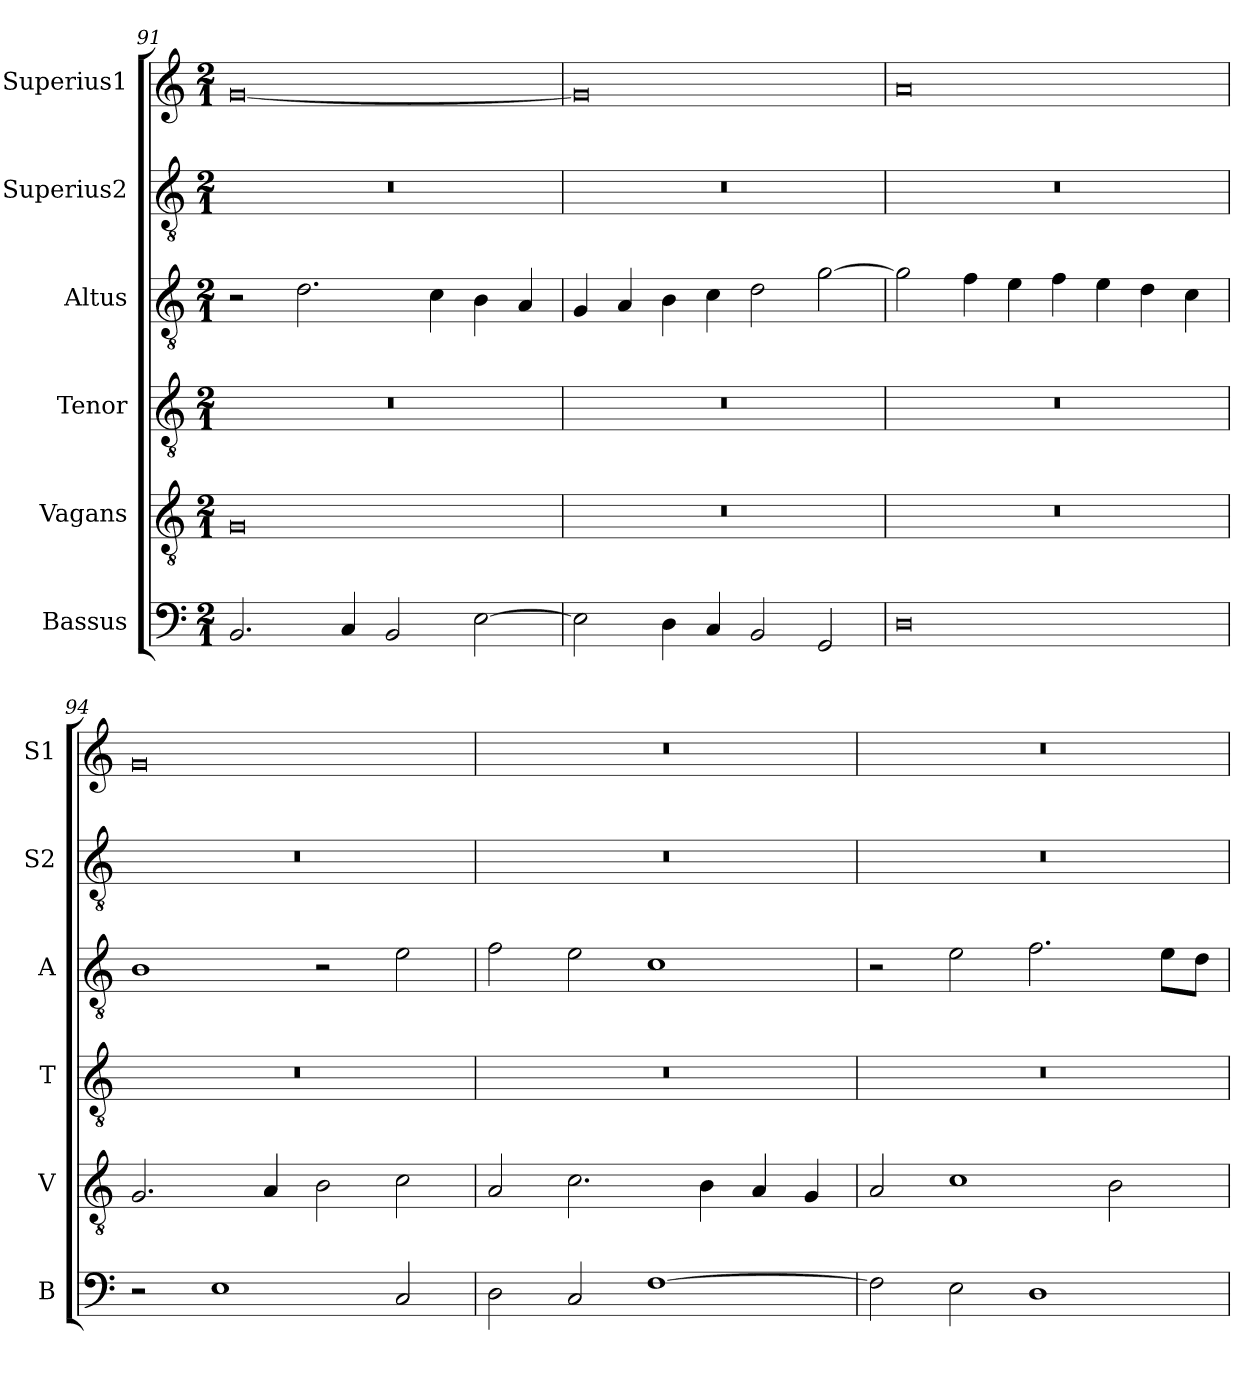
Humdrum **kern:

**kern	**kern	**kern	**kern	**kern	**kern
*part6	*part5	*part4	*part3	*part2	*part1
*staff6	*staff5	*staff4	*staff3	*staff2	*staff1
*I"Bassus	*I"Vagans	*I"Tenor	*I"Altus	*I"Superius2	*I"Superius1
*I'B	*I'V	*I'T	*I'A	*I'S2	*I'S1
*clefF4	*clefGv2	*clefGv2	*clefGv2	*clefGv2	*clefG2
*k[]	*k[]	*k[]	*k[]	*k[]	*k[]
*M2/1	*M2/1	*M2/1	*M2/1	*M2/1	*M2/1
=91	=91	=91	=91	=91	=91
2.BB/	0G	0r	2r	0r	[0g
.	.	.	2.d\	.	.
4C/	.	.	.	.	.
2BB/	.	.	.	.	.
.	.	.	4c\	.	.
[2E\	.	.	4B\	.	.
.	.	.	4A/	.	.
=92	=92	=92	=92	=92	=92
2E\]	0r	0r	4G/	0r	0g]
.	.	.	4A/	.	.
4D\	.	.	4B\	.	.
4C/	.	.	4c\	.	.
2BB/	.	.	2d\	.	.
2GG/	.	.	[2g\	.	.
=93	=93	=93	=93	=93	=93
0D	0r	0r	2g\]	0r	0a
.	.	.	4f\	.	.
.	.	.	4e\	.	.
.	.	.	4f\	.	.
.	.	.	4e\	.	.
.	.	.	4d\	.	.
.	.	.	4c\	.	.
=94	=94	=94	=94	=94	=94
2r	2.G/	0r	1B	0r	0g
1E	.	.	.	.	.
.	4A/	.	.	.	.
.	2B\	.	2r	.	.
2C/	2c\	.	2e\	.	.
=95	=95	=95	=95	=95	=95
2D\	2A/	0r	2f\	0r	0r
2C/	2.c\	.	2e\	.	.
[1F	.	.	1c	.	.
.	4B\	.	.	.	.
.	4A/	.	.	.	.
.	4G/	.	.	.	.
=96	=96	=96	=96	=96	=96
2F\]	2A/	0r	2r	0r	0r
2E\	1c	.	2e\	.	.
1D	.	.	2.f\	.	.
.	2B\	.	.	.	.
.	.	.	8e\L	.	.
.	.	.	8d\J	.	.
=	=	=	=	=	=
*-	*-	*-	*-	*-	*-
